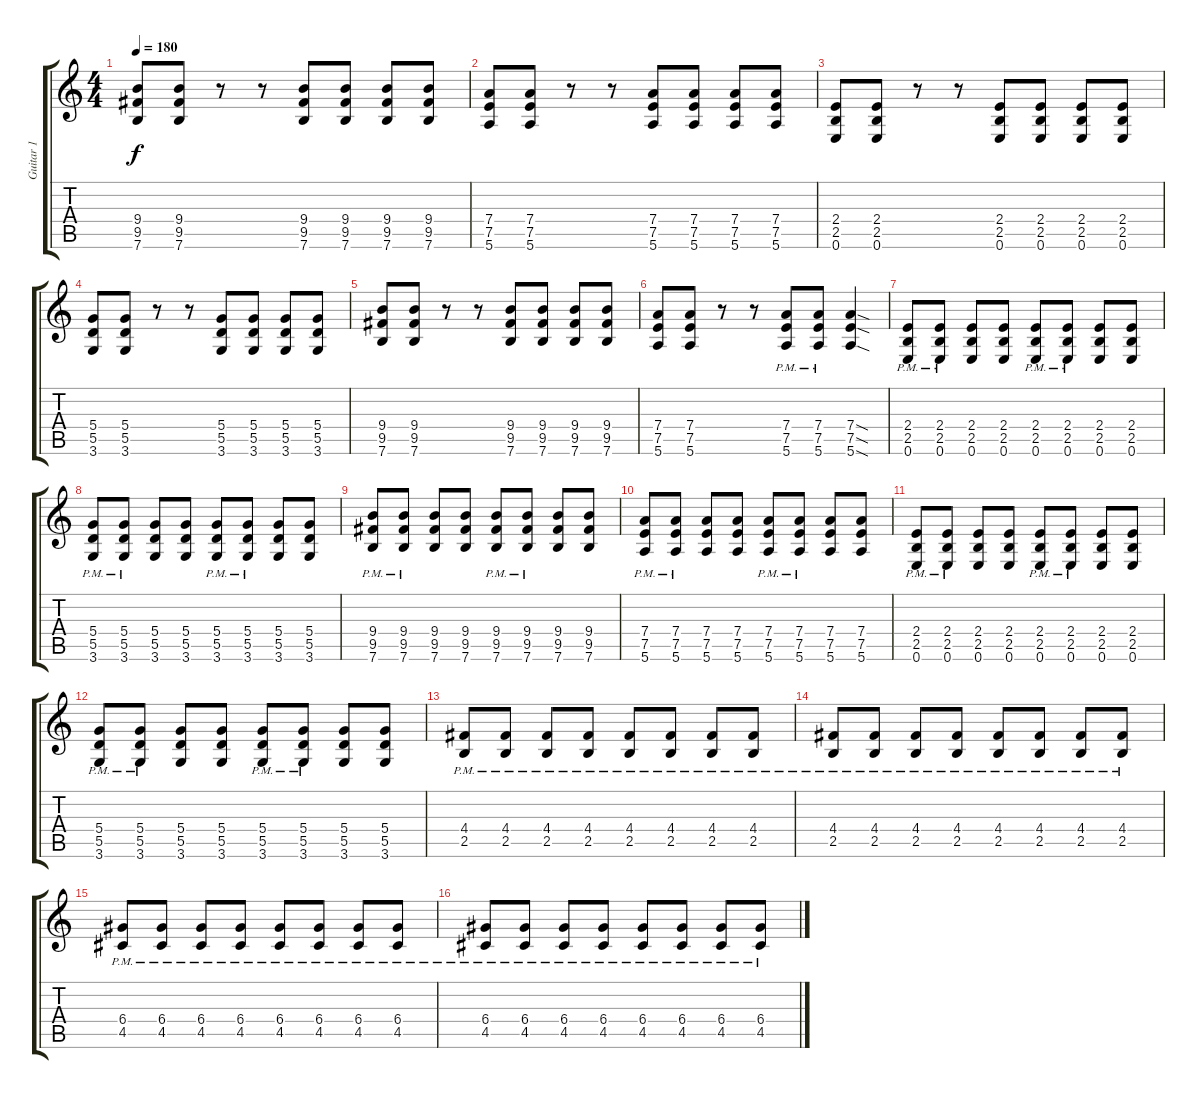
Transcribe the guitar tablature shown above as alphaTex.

\track ("Guitar 1" "Guitar 1") {instrument distortionguitar}
\staff {score tabs}
\tuning (E4 B3 G3 D3 A2 E2) {hide}
\ts (4 4)
\tempo 180
\clef g2
\ks c
(9.4 9.5 7.6).8{dy f} (9.4 9.5 7.6).8 r.8 r.8 (9.4 9.5 7.6).8 (9.4 9.5 7.6).8 (9.4 9.5 7.6).8 (9.4 9.5 7.6).8 |
(7.4 7.5 5.6).8 (7.4 7.5 5.6).8 r.8 r.8 (7.4 7.5 5.6).8 (7.4 7.5 5.6).8 (7.4 7.5 5.6).8 (7.4 7.5 5.6).8 |
(2.4 2.5 0.6).8 (2.4 2.5 0.6).8 r.8 r.8 (2.4 2.5 0.6).8 (2.4 2.5 0.6).8 (2.4 2.5 0.6).8 (2.4 2.5 0.6).8 |
(5.4 5.5 3.6).8 (5.4 5.5 3.6).8 r.8 r.8 (5.4 5.5 3.6).8 (5.4 5.5 3.6).8 (5.4 5.5 3.6).8 (5.4 5.5 3.6).8 |
(9.4 9.5 7.6).8 (9.4 9.5 7.6).8 r.8 r.8 (9.4 9.5 7.6).8 (9.4 9.5 7.6).8 (9.4 9.5 7.6).8 (9.4 9.5 7.6).8 |
(7.4 7.5 5.6).8 (7.4 7.5 5.6).8 r.8 r.8 (7.4{pm} 7.5{pm} 5.6{pm}).8 (7.4{pm} 7.5{pm} 5.6{pm}).8 (7.4{sod} 7.5{sod} 5.6{sod}).4 |
(2.4{pm} 2.5{pm} 0.6{pm}).8 (2.4{pm} 2.5{pm} 0.6{pm}).8 (2.4 2.5 0.6).8 (2.4 2.5 0.6).8 (2.4{pm} 2.5{pm} 0.6{pm}).8 (2.4{pm} 2.5{pm} 0.6{pm}).8 (2.4 2.5 0.6).8 (2.4 2.5 0.6).8 |
(5.4{pm} 5.5{pm} 3.6{pm}).8 (5.4{pm} 5.5{pm} 3.6{pm}).8 (5.4 5.5 3.6).8 (5.4 5.5 3.6).8 (5.4{pm} 5.5{pm} 3.6{pm}).8 (5.4{pm} 5.5{pm} 3.6{pm}).8 (5.4 5.5 3.6).8 (5.4 5.5 3.6).8 |
(9.4{pm} 9.5{pm} 7.6{pm}).8 (9.4{pm} 9.5{pm} 7.6{pm}).8 (9.4 9.5 7.6).8 (9.4 9.5 7.6).8 (9.4{pm} 9.5{pm} 7.6{pm}).8 (9.4{pm} 9.5{pm} 7.6{pm}).8 (9.4 9.5 7.6).8 (9.4 9.5 7.6).8 |
(7.4{pm} 7.5{pm} 5.6{pm}).8 (7.4{pm} 7.5{pm} 5.6{pm}).8 (7.4 7.5 5.6).8 (7.4 7.5 5.6).8 (7.4{pm} 7.5{pm} 5.6{pm}).8 (7.4{pm} 7.5{pm} 5.6{pm}).8 (7.4 7.5 5.6).8 (7.4 7.5 5.6).8 |
(2.4{pm} 2.5{pm} 0.6{pm}).8 (2.4{pm} 2.5{pm} 0.6{pm}).8 (2.4 2.5 0.6).8 (2.4 2.5 0.6).8 (2.4{pm} 2.5{pm} 0.6{pm}).8 (2.4{pm} 2.5{pm} 0.6{pm}).8 (2.4 2.5 0.6).8 (2.4 2.5 0.6).8 |
(5.4{pm} 5.5{pm} 3.6{pm}).8 (5.4{pm} 5.5{pm} 3.6{pm}).8 (5.4 5.5 3.6).8 (5.4 5.5 3.6).8 (5.4{pm} 5.5{pm} 3.6{pm}).8 (5.4{pm} 5.5{pm} 3.6{pm}).8 (5.4 5.5 3.6).8 (5.4 5.5 3.6).8 |
(4.4{pm} 2.5{pm}).8 (4.4{pm} 2.5{pm}).8 (4.4{pm} 2.5{pm}).8 (4.4{pm} 2.5{pm}).8 (4.4{pm} 2.5{pm}).8 (4.4{pm} 2.5{pm}).8 (4.4{pm} 2.5{pm}).8 (4.4{pm} 2.5{pm}).8 |
(4.4{pm} 2.5{pm}).8 (4.4{pm} 2.5{pm}).8 (4.4{pm} 2.5{pm}).8 (4.4{pm} 2.5{pm}).8 (4.4{pm} 2.5{pm}).8 (4.4{pm} 2.5{pm}).8 (4.4{pm} 2.5{pm}).8 (4.4{pm} 2.5{pm}).8 |
(6.4{pm} 4.5{pm}).8 (6.4{pm} 4.5{pm}).8 (6.4{pm} 4.5{pm}).8 (6.4{pm} 4.5{pm}).8 (6.4{pm} 4.5{pm}).8 (6.4{pm} 4.5{pm}).8 (6.4{pm} 4.5{pm}).8 (6.4{pm} 4.5{pm}).8 |
(6.4{pm} 4.5{pm}).8 (6.4{pm} 4.5{pm}).8 (6.4{pm} 4.5{pm}).8 (6.4{pm} 4.5{pm}).8 (6.4{pm} 4.5{pm}).8 (6.4{pm} 4.5{pm}).8 (6.4{pm} 4.5{pm}).8 (6.4{pm} 4.5{pm}).8
